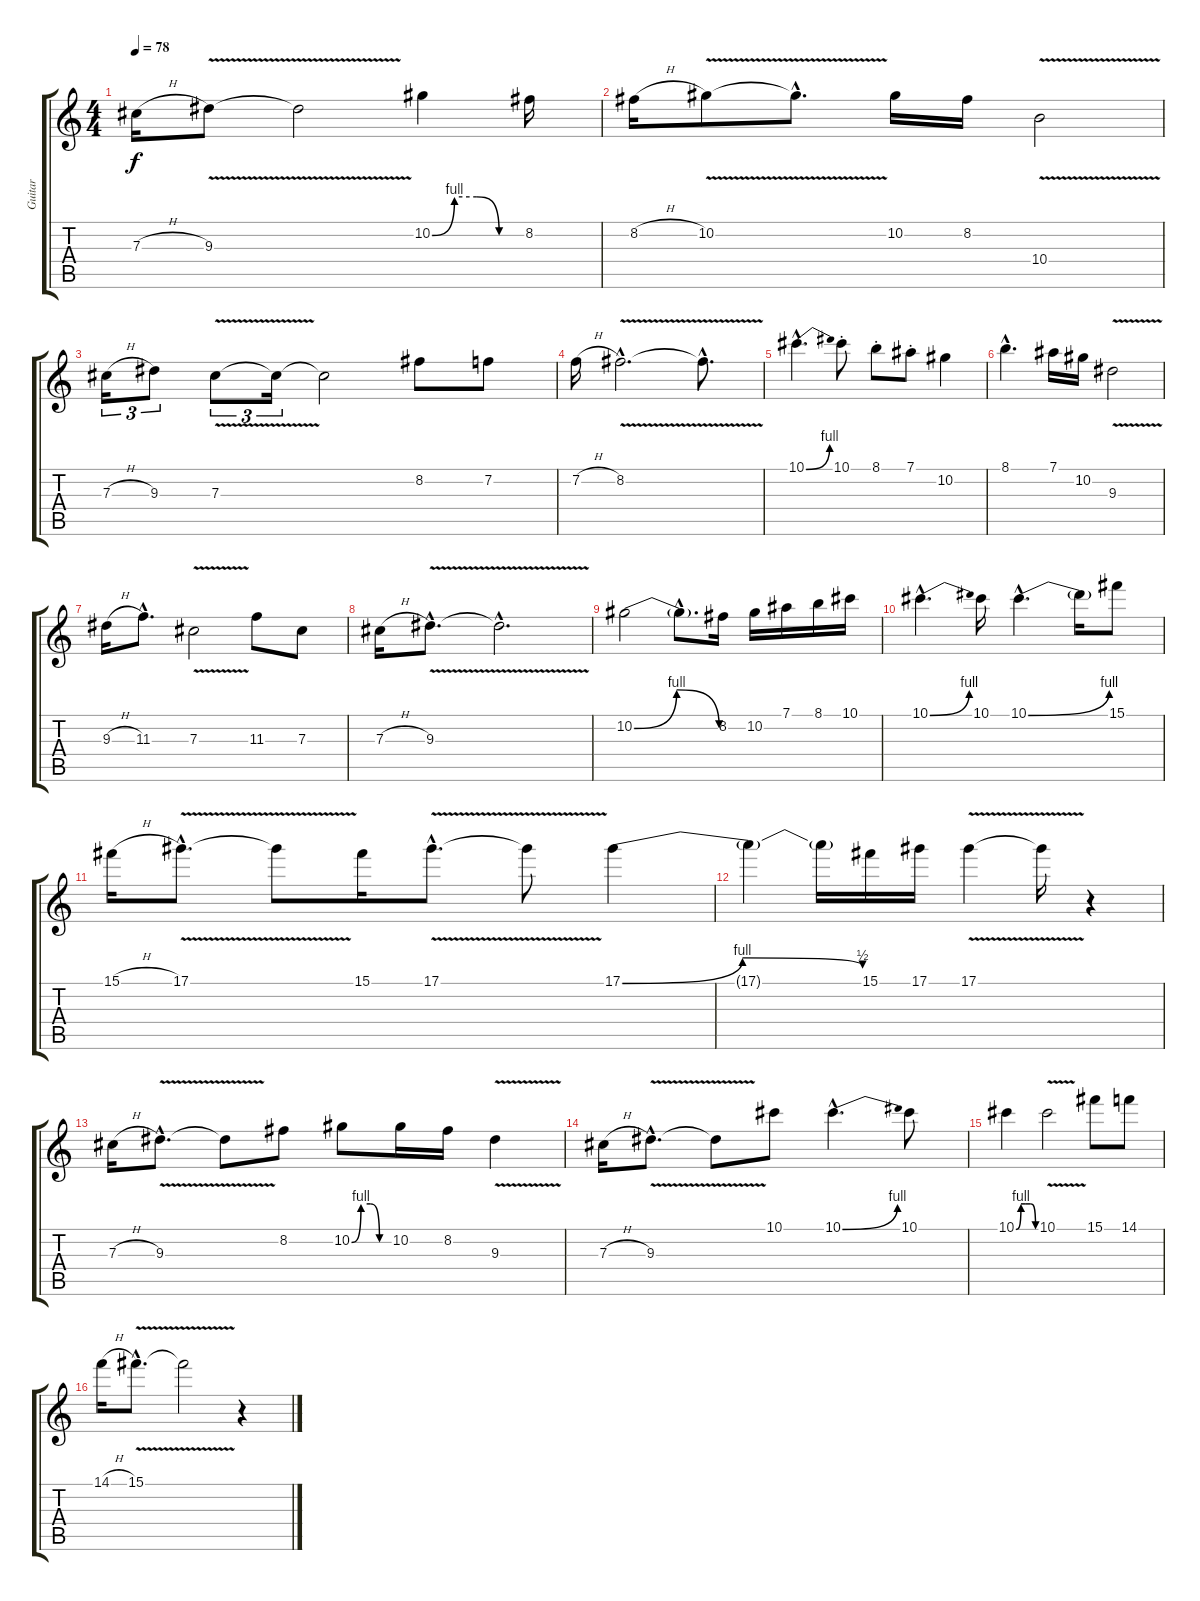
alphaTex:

\track ("Guitar" "Guitar") {instrument overdrivenguitar}
\staff {score tabs}
\tuning (Eb4 Bb3 Gb3 Db3 Ab2 Eb2) {hide}
\ts (4 4)
\tempo 78
\clef g2
\ks c
7.3{h}.16{dy f} 9.3{v}.8 9.3{t}.2 10.2{be (custom 0 0 15 4 30 4 45 0 60 0)}.4 8.2.16 |
8.2{h}.16 10.2{v}.8 10.2{hac t}.8{d} 10.2.16 8.2.16 10.4{v}.2 |
7.3{h}.16{tu (3 2)} 9.3.8{tu (3 2)} 7.3{v}.8{tu (3 2)} 7.3{t}.16{tu (3 2)} 7.3{t}.2 8.2.8 7.2.8 |
7.2{h}.16 8.2{v hac}.2{d} 8.2{hac t}.8{d} |
10.1{be (bend 0 0 60 4) hac}.4{d} 10.1{st}.8 8.1{st}.8 7.1{st}.8 10.2.4 |
8.1{hac}.4{d} 7.1.16 10.2.16 9.3{v}.2 |
9.3{h}.16 11.3{hac}.8{d} 7.3{v}.2 11.3.8 7.3.8 |
7.3{h}.16 9.3{v hac}.8{d} 9.3{hac t}.2{d} |
10.2{be (bendrelease 0 0 15 4 53 4 60 0)}.2 10.2{hac t}.8{d} 8.2.16 10.2.16 7.1.16 8.1.16 10.1.16 |
10.1{be (bend 0 0 60 4) hac}.4{d} 10.1.16 10.1{be (bend 0 0 60 4) hac}.4{d} 10.1{t}.16 15.1.8 |
15.1{h}.16 17.1{v hac}.8{d} 17.1{t}.8 15.1.16 17.1{v hac}.8{d} 17.1{t}.8 17.1{be (bendrelease 0 0 10 4 55 4 60 2)}.4 |
17.1{t}.4 17.1{t}.16 15.1.16 17.1.16 17.1{v}.4 17.1{t}.16 r.4 |
7.3{h}.16 9.3{v hac}.8{d} 9.3{t}.8 8.2.8 10.2{be (custom 0 0 15 4 30 4 45 0 60 0)}.8 10.2.16 8.2.16 9.3{v}.4 |
7.3{h}.16 9.3{v hac}.8{d} 9.3{t}.8 10.1.8 10.1{be (bend 0 0 60 4) hac}.4{d} 10.1.8 |
10.1{be (custom 0 0 15 4 30 4 45 4 60 0)}.4 10.1{v}.2 15.1.8 14.1.8 |
14.1{h}.16 15.1{v hac}.8{d} 15.1{t}.2 r.4
